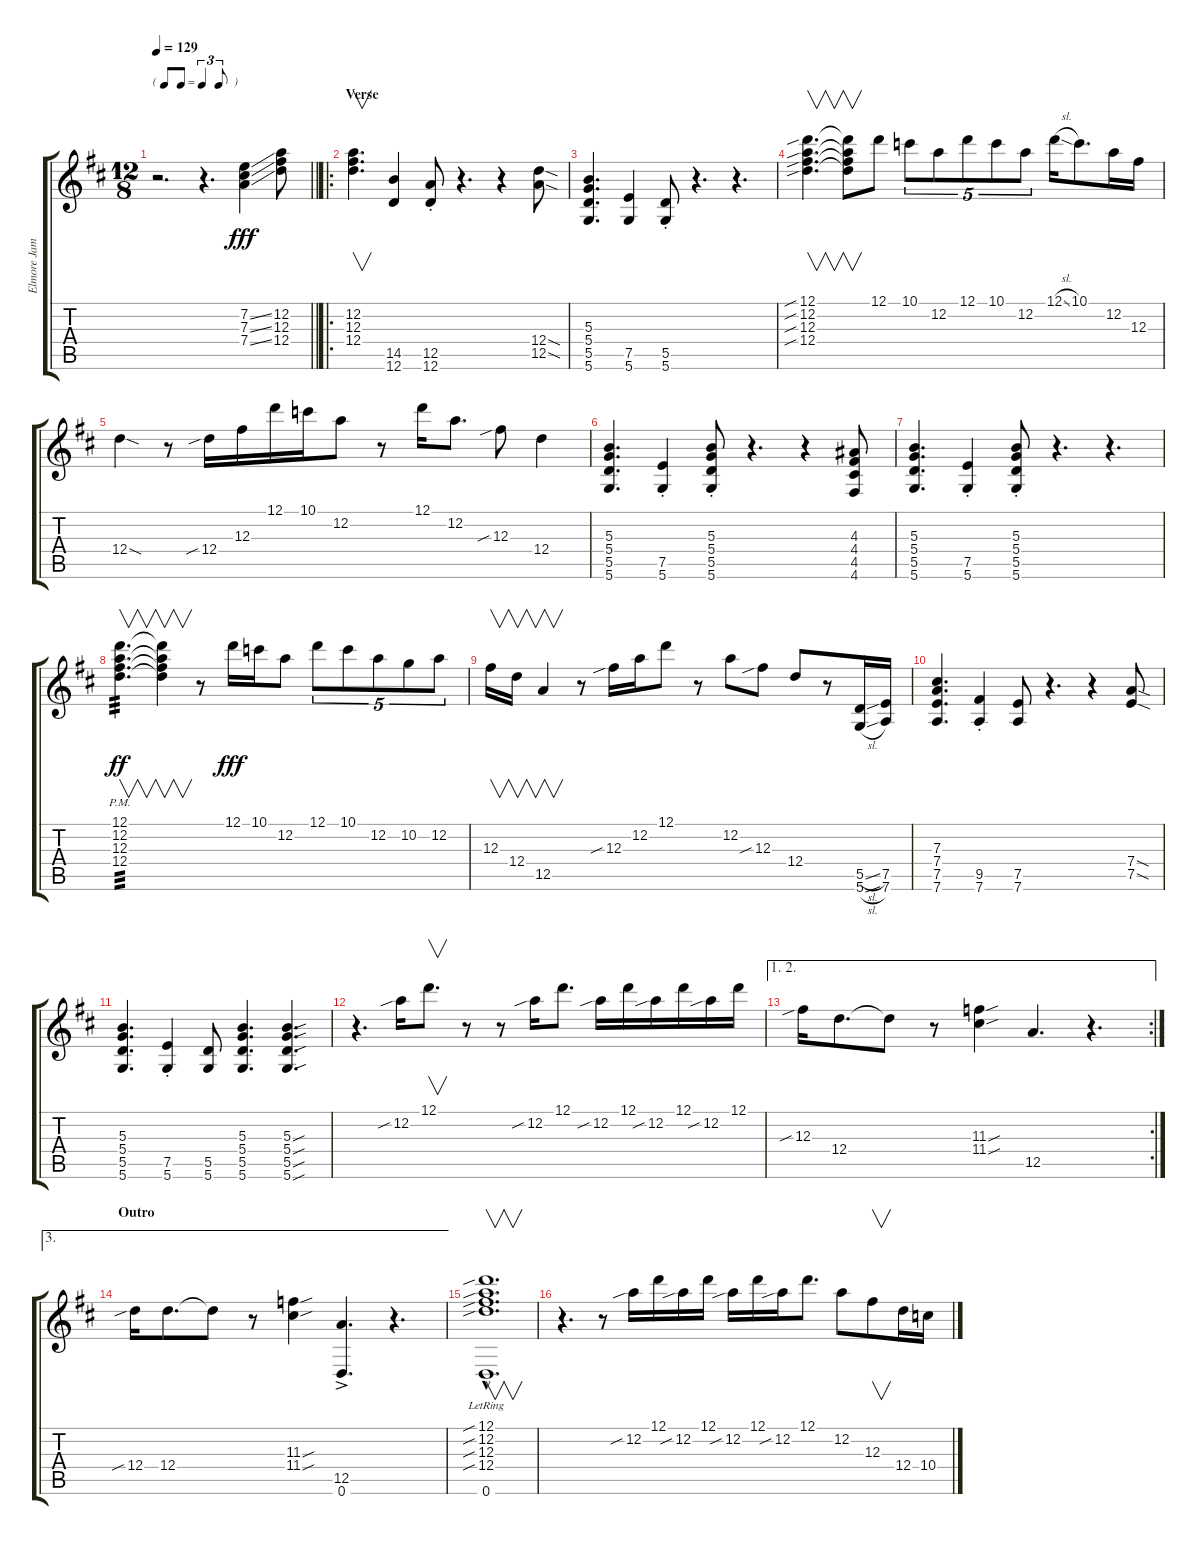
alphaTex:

\track ("Elmore James-Slide Guitar" "Elmore Jam") {instrument acousticguitarsteel}
\staff {score tabs}
\tuning (D4 A3 Gb3 D3 A2 D2) {hide}
\ts (12 8)
\tf triplet8th
\tempo 129
\clef g2
\barLineRight lightlight
\ks d
r.2{d dy fff instrument acousticguitarsteel} r.4{d} (7.2{ss} 7.3{ss} 7.4{ss}).4 (12.2 12.3 12.4).8 |
\ro
\section ("" "Verse")
(12.2 12.3 12.4).4{v d} (14.5 12.6).4 (12.5{st} 12.6{st}).8 r.4{d} r.4 (12.4{sod} 12.5{sod}).8 |
(5.3 5.4 5.5 5.6).4{d} (7.5 5.6).4 (5.5{st} 5.6{st}).8 r.4{d} r.4{d} |
(12.1{sib} 12.2{sib} 12.3{sib} 12.4{sib}).4{v d} (12.1{t} 12.2{t} 12.3{t} 12.4{t}).8{v} 12.1.8 10.1.8{tu (5 4)} 12.2.8{tu (5 4)} 12.1.8{tu (5 4)} 10.1.8{tu (5 4)} 12.2.8{tu (5 4)} 12.1{sl}.16 10.1.8{d} 12.2.16 12.3.16 |
12.4{sod}.4 r.8 12.4{sib}.16 12.3.16 12.1.16 10.1.16 12.2.8 r.8 12.1.16 12.2.8{d} 12.3{sib}.8 12.4.4 |
(5.3 5.4 5.5 5.6).4{d} (7.5{st} 5.6{st}).4 (5.3{st} 5.4{st} 5.5{st} 5.6{st}).8 r.4{d} r.4 (4.3 4.4 4.5 4.6).8 |
(5.3 5.4 5.5 5.6).4{d} (7.5{st} 5.6{st}).4 (5.3{st} 5.4{st} 5.5{st} 5.6{st}).8 r.4{d} r.4{d} |
(12.1{pm} 12.2{pm} 12.3{pm} 12.4{pm}).4{v d tp 3 dy ff} (12.1{t} 12.2{t} 12.3{t} 12.4{t}).4{v} r.8 12.1.16{dy fff} 10.1.16 12.2.8 12.1.8{tu (5 4)} 10.1.8{tu (5 4)} 12.2.8{tu (5 4)} 10.2.8{tu (5 4)} 12.2.8{tu (5 4)} |
12.3.16{v} 12.4.16{v} 12.5.4{v} r.8 12.3{sib}.16 12.2.16 12.1.8 r.8 12.2.8 12.3{sib}.8 12.4.8 r.8 (5.5{sl} 5.6{sl}).16 (7.5 7.6).16 |
(7.3 7.4 7.5 7.6).4{d} (9.5{st} 7.6{st}).4 (7.5 7.6).8 r.4{d} r.4 (7.4{sod} 7.5{sod}).8 |
(5.3 5.4 5.5 5.6).4{d} (7.5{st} 5.6{st}).4 (5.5 5.6).8 (5.3 5.4 5.5 5.6).4{d} (5.3{sou} 5.4{sou} 5.5{sou} 5.6{sou}).4{d} |
r.4{d} 12.2{sib}.16 12.1.8{v d} r.8 r.8 12.2{sib}.16 12.1.8{d} 12.2{sib}.16 12.1.16 12.2{sib}.16 12.1.16 12.2{sib}.16 12.1.16 |
\ae (1 2)
\rc 2
12.3{sib}.16 12.4.8{d} 12.4{t}.8 r.8 (11.3{sou} 11.4{sou}).4 12.5.4{d} r.4{d} |
\ae 3
\section ("" "Outro")
12.4{sib}.16 12.4.8{d} 12.4{t}.8 r.8 (11.3{sou} 11.4{sou}).4 (12.5{ac} 0.6{ac}).4{d} r.4{d} |
(12.1{sib hac lr} 12.2{sib hac lr} 12.3{sib hac lr} 12.4{sib hac lr} 0.6{hac lr}).1{v d} |
r.4{d} r.8 12.2{sib}.16 12.1.16 12.2{sib}.16 12.1.16 12.2{sib}.16 12.1.16 12.2{sib}.16 12.1.8{d} 12.2.8 12.3.8{v} 12.4.16 10.4.16
